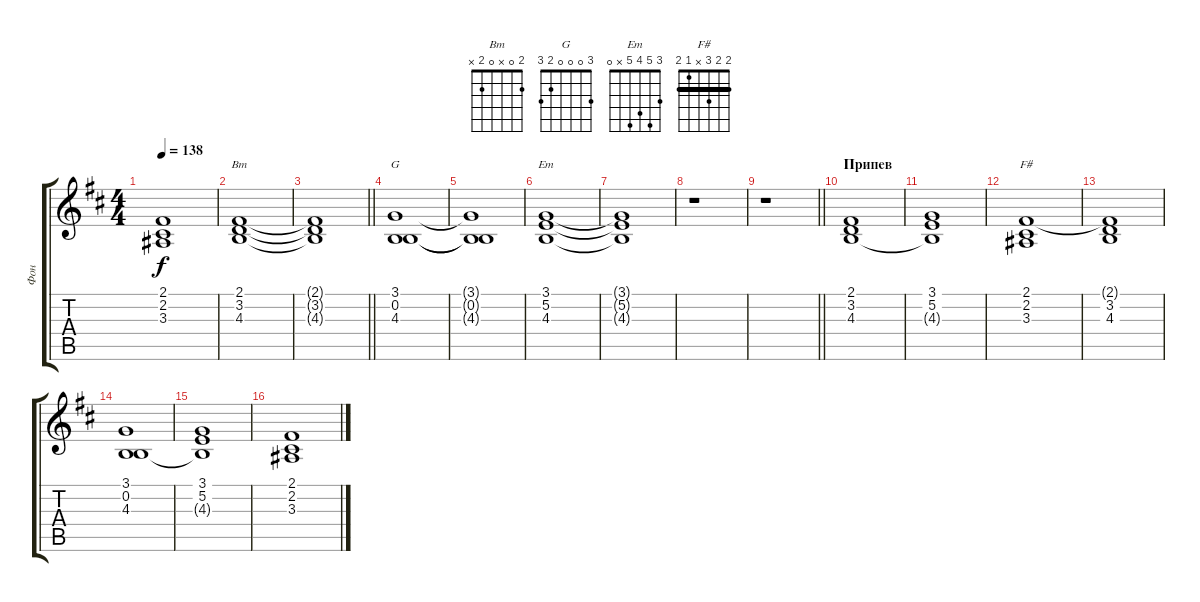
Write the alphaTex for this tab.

\track ("Фон" "Фон") {instrument pad2warm}
\staff {score tabs}
\tuning (E4 B3 G3 D3 A2 E2) {hide}
\chord ("Bm" 2 0 x 0 2 x)
\chord ("G" 3 0 0 0 2 3)
\chord ("Em" 3 5 4 5 x 0)
\chord ("F#" 2 2 3 x 1 2) {barre 2}
\ts (4 4)
\tempo 138
\clef g2
\ks bminor
(2.1{t} 2.2{t} 3.3{t}).1{dy f} |
(2.1 3.2 4.3).1{ch "Bm"} |
\barLineRight lightlight
(2.1{t} 3.2{t} 4.3{t}).1 |
\section ("" "")
(3.1 0.2 4.3).1{ch "G"} |
(3.1{t} 0.2{t} 4.3{t}).1 |
(3.1 5.2 4.3).1{ch "Em"} |
(3.1{t} 5.2{t} 4.3{t}).1 |
r.1 |
\barLineRight lightlight
r.1 |
\section ("" "Припев")
(2.1 3.2 4.3).1{volume 8} |
(3.1 5.2 4.3{t}).1 |
(2.1 2.2 3.3).1{ch "F#"} |
(2.1{t} 3.2 4.3).1 |
(3.1 0.2 4.3).1 |
(3.1 5.2 4.3{t}).1 |
(2.1 2.2 3.3).1
